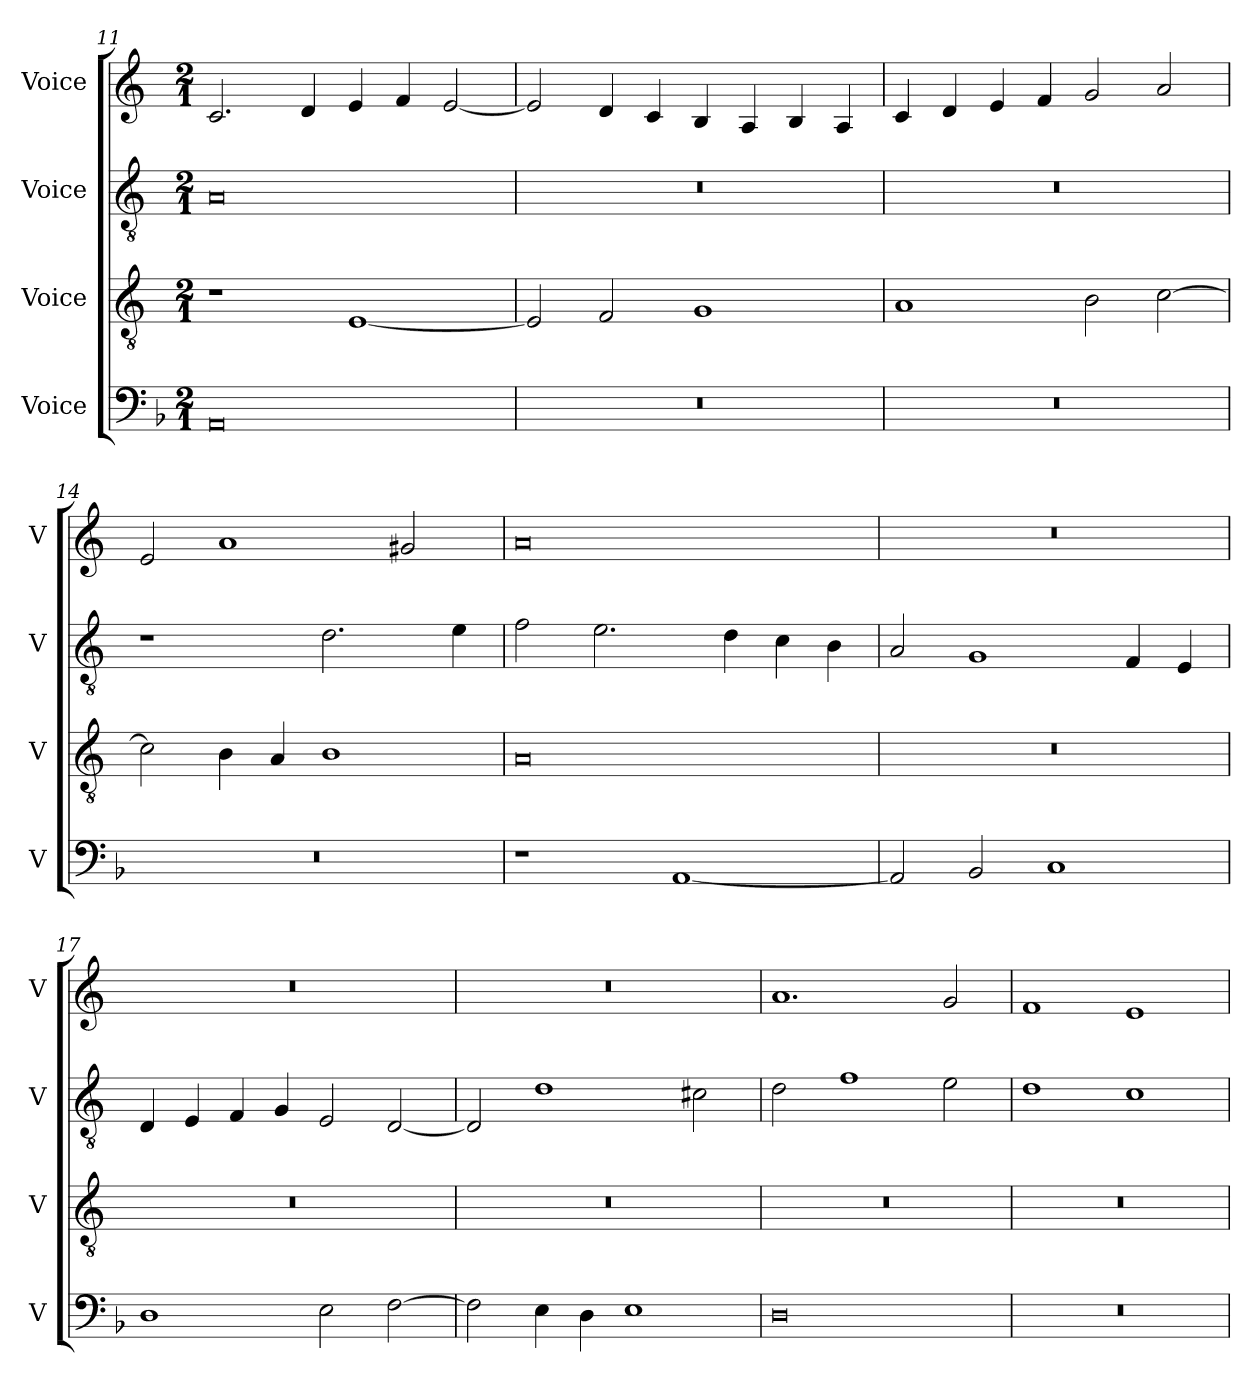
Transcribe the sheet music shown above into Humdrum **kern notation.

**kern	**kern	**kern	**kern
*part4	*part3	*part2	*part1
*staff4	*staff3	*staff2	*staff1
*I"Voice	*I"Voice	*I"Voice	*I"Voice
*I'V	*I'V	*I'V	*I'V
*clefF4	*clefGv2	*clefGv2	*clefG2
*k[b-]	*k[]	*k[]	*k[]
*M2/1	*M2/1	*M2/1	*M2/1
=11	=11	=11	=11
0AA	1r	0A	2.c/
.	.	.	4d/
.	[1E	.	4e/
.	.	.	4f/
.	.	.	[2e/
!!LO:PB:g=z
=12	=12	=12	=12
0r	2E/]	0r	2e/]
.	2F/	.	4d/
.	.	.	4c/
.	1G	.	4B/
.	.	.	4A/
.	.	.	4B/
.	.	.	4A/
=13	=13	=13	=13
0r	1A	0r	4c/
.	.	.	4d/
.	.	.	4e/
.	.	.	4f/
.	2B\	.	2g/
.	[2c\	.	2a/
=14	=14	=14	=14
0r	2c\]	1r	2e/
.	4B\	.	1a
.	4A/	.	.
.	1B	2.d\	.
.	.	.	2g#X/
.	.	4e\	.
!!LO:LB:g=z
=15	=15	=15	=15
1r	0A	2f\	0a
.	.	2.e\	.
[1AA	.	.	.
.	.	4d\	.
.	.	4c\	.
.	.	4B\	.
=16	=16	=16	=16
2AA/]	0r	2A/	0r
2BB-/	.	1G	.
1C	.	.	.
.	.	4F/	.
.	.	4E/	.
=17	=17	=17	=17
1D	0r	4D/	0r
.	.	4E/	.
.	.	4F/	.
.	.	4G/	.
2E\	.	2E/	.
[2F\	.	[2D/	.
!!LO:LB:g=z
=18	=18	=18	=18
2F\]	0r	2D/]	0r
4E\	.	1d	.
4D\	.	.	.
1E	.	.	.
.	.	2c#X\	.
=19	=19	=19	=19
0D	0r	2d\	1.a
.	.	1f	.
.	.	2e\	2g/
=20	=20	=20	=20
0r	0r	1d	1f
.	.	1c	1e
=	=	=	=
*-	*-	*-	*-
